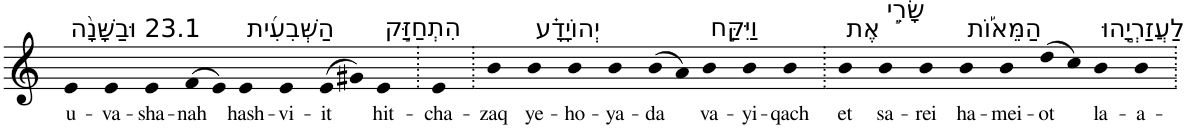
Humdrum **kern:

**kern	**text
*part1	*part1
*staff1	*staff1
*I"Piano	*
*I'Pno	*
*clefG2	*
*k[]	*
=1	=1
!LO:TX:a:t=23.1 וּבַשָּׁנָ֨ה	!
!	!LO:LY:b
4e	u-
!	!LO:LY:b
4e	-va-
!	!LO:LY:b
4e	-sha-
!	!LO:LY:b
(>8f	-nah
8e)	.
!LO:TX:a:t=הַשְּׁבִעִ֜ית	!
!	!LO:LY:b
4e	hash-
!	!LO:LY:b
4e	-vi-
!	!LO:LY:b
(>8e	-it
8g#X)	.
!LO:TX:a:t=הִתְחַזַּ֣ק	!
!	!LO:LY:b
4e	hit-
=2.	=2.
!	!LO:LY:b
4e	-cha-
=3.	=3.
!	!LO:LY:b
4b	-zaq
!LO:TX:a:t=יְהוֹיָדָ֗ע	!
!	!LO:LY:b
4b	ye-
!	!LO:LY:b
4b	-ho-
!	!LO:LY:b
4b	-ya-
!	!LO:LY:b
(>8b	-da
8a)	.
!LO:TX:a:t=וַיִּקַּ֣ח	!
!	!LO:LY:b
4b	va-
!	!LO:LY:b
4b	-yi-
!	!LO:LY:b
4b	-qach
=4.	=4.
!LO:TX:a:t=אֶת	!
!	!LO:LY:b
4b	et
!LO:TX:a:t=שָׂרֵ֣י	!
!	!LO:LY:b
4b	sa-
!	!LO:LY:b
4b	-rei
!LO:TX:a:t=הַמֵּא֡וֹת	!
!	!LO:LY:b
4b	ha-
!	!LO:LY:b
4b	-mei-
!	!LO:LY:b
(>8dd	-ot
8cc)	.
!LO:TX:a:t=לַעֲזַרְיָ֣הוּ	!
!	!LO:LY:b
4b	la-
!	!LO:LY:b
4b	-a-
=.	=.
*-	*-
